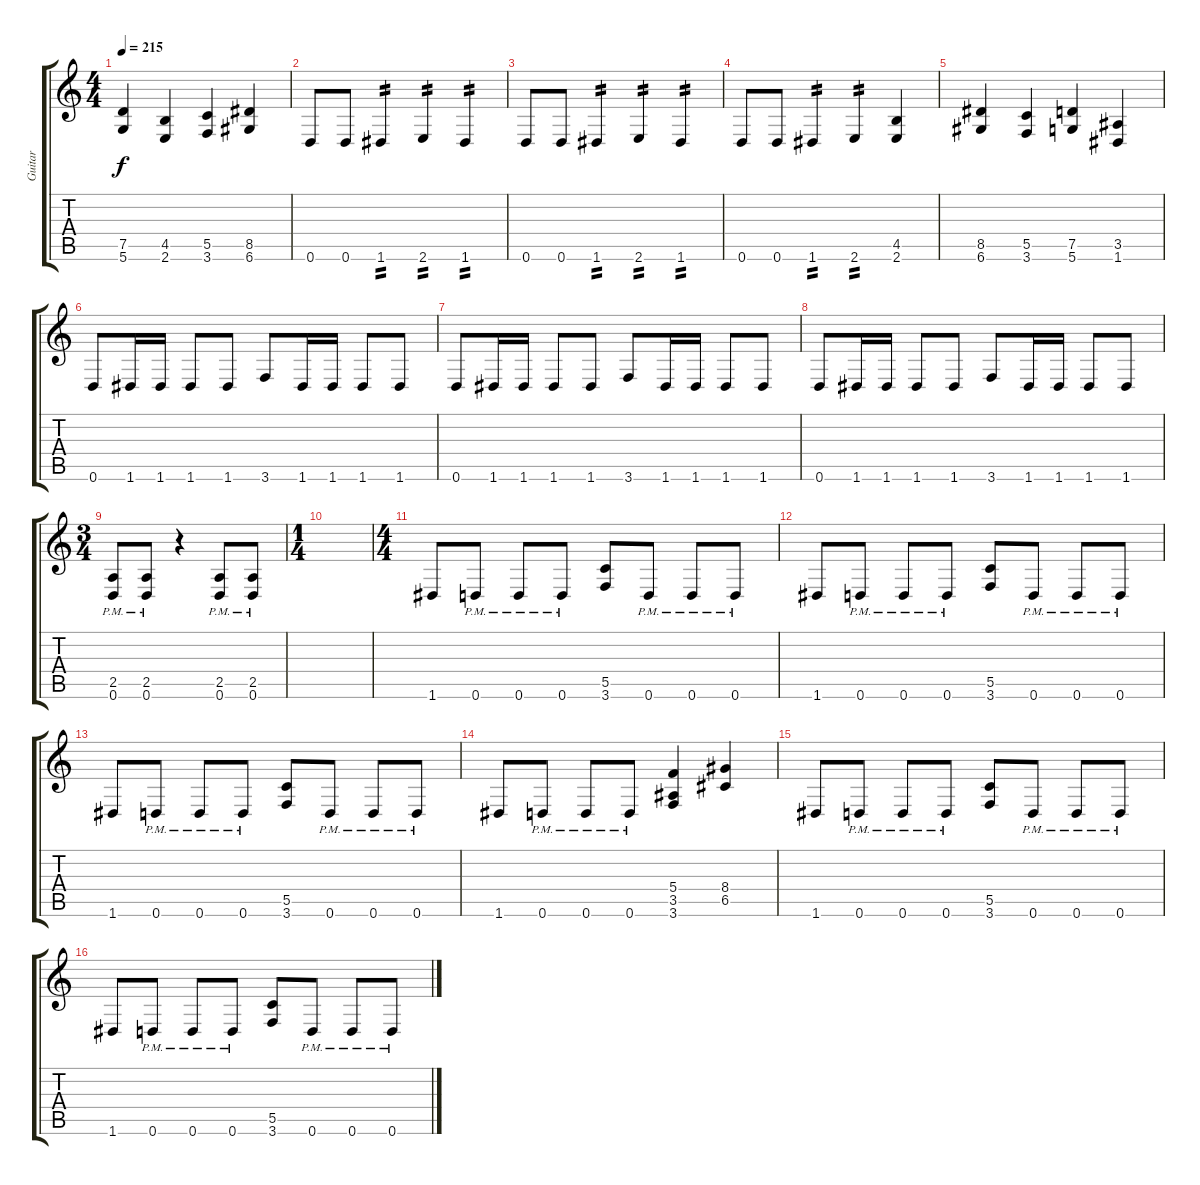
\track ("Guitar" "Guitar") {instrument distortionguitar}
\staff {score tabs}
\tuning (D4 A3 F3 C3 G2 D2) {hide}
\ts (4 4)
\tempo 215
\clef g2
\ks c
(7.5 5.6).4{dy f} (4.5 2.6).4 (5.5 3.6).4 (8.5 6.6).4 |
0.6.8 0.6.8 1.6.4{tp 2} 2.6.4{tp 2} 1.6.4{tp 2} |
0.6.8 0.6.8 1.6.4{tp 2} 2.6.4{tp 2} 1.6.4{tp 2} |
0.6.8 0.6.8 1.6.4{tp 2} 2.6.4{tp 2} (4.5 2.6).4 |
(8.5 6.6).4 (5.5 3.6).4 (7.5 5.6).4 (3.5 1.6).4 |
0.6.8 1.6.16 1.6.16 1.6.8 1.6.8 3.6.8 1.6.16 1.6.16 1.6.8 1.6.8 |
0.6.8 1.6.16 1.6.16 1.6.8 1.6.8 3.6.8 1.6.16 1.6.16 1.6.8 1.6.8 |
0.6.8 1.6.16 1.6.16 1.6.8 1.6.8 3.6.8 1.6.16 1.6.16 1.6.8 1.6.8 |
\ts (3 4)
(2.5{pm} 0.6{pm}).8 (2.5{pm} 0.6{pm}).8 r.4 (2.5{pm} 0.6{pm}).8 (2.5{pm} 0.6{pm}).8 |
\ts (1 4)
|
\ts (4 4)
1.6.8 0.6{pm}.8 0.6{pm}.8 0.6{pm}.8 (5.5 3.6).8 0.6{pm}.8 0.6{pm}.8 0.6{pm}.8 |
1.6.8 0.6{pm}.8 0.6{pm}.8 0.6{pm}.8 (5.5 3.6).8 0.6{pm}.8 0.6{pm}.8 0.6{pm}.8 |
1.6.8 0.6{pm}.8 0.6{pm}.8 0.6{pm}.8 (5.5 3.6).8 0.6{pm}.8 0.6{pm}.8 0.6{pm}.8 |
1.6.8 0.6{pm}.8 0.6{pm}.8 0.6{pm}.8 (5.4 3.5 3.6).4 (8.4 6.5).4 |
1.6.8 0.6{pm}.8 0.6{pm}.8 0.6{pm}.8 (5.5 3.6).8 0.6{pm}.8 0.6{pm}.8 0.6{pm}.8 |
1.6.8 0.6{pm}.8 0.6{pm}.8 0.6{pm}.8 (5.5 3.6).8 0.6{pm}.8 0.6{pm}.8 0.6{pm}.8
